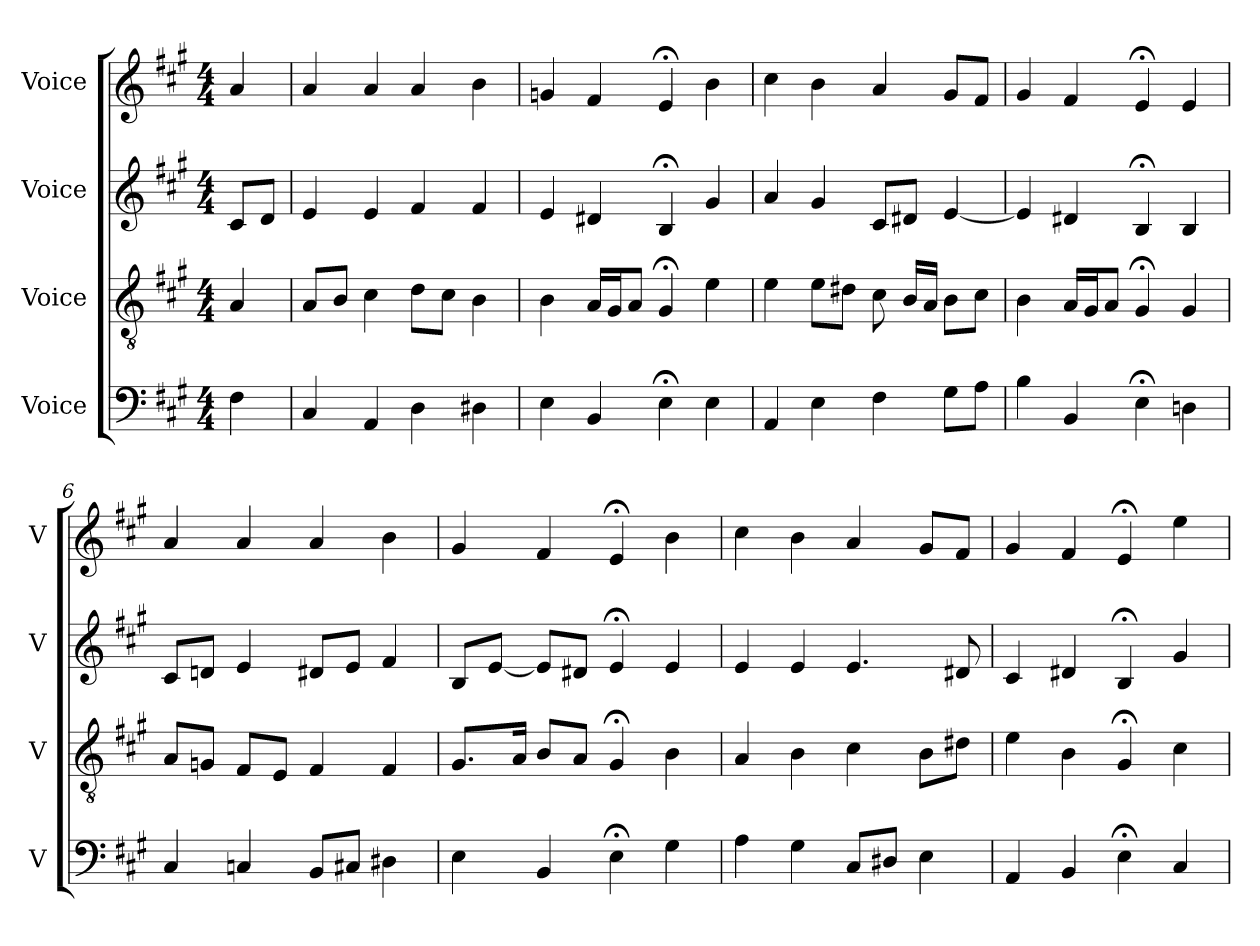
**kern	**kern	**kern	**kern
*part4	*part3	*part2	*part1
*staff4	*staff3	*staff2	*staff1
*I"Voice	*I"Voice	*I"Voice	*I"Voice
*I'V	*I'V	*I'V	*I'V
*clefF4	*clefGv2	*clefG2	*clefG2
*k[f#c#g#]	*k[f#c#g#]	*k[f#c#g#]	*k[f#c#g#]
*M4/4	*M4/4	*M4/4	*M4/4
=	=	=	=
4F#	4A	8c#L	4a
.	.	8dJ	.
=2	=2	=2	=2
4C#	8AL	4e	4a
.	8BJ	.	.
4AA	4c#	4e	4a
4D	8dL	4f#	4a
.	8c#J	.	.
4D#X	4B	4f#	4b
=3	=3	=3	=3
4E	4B	4e	4gn
4BB	16ALL	4d#X	4f#
.	16G#J	.	.
.	8AJ	.	.
4E;<	4G#;<	4B;<	4e;<
4E	4e	4g#	4b
=4	=4	=4	=4
4AA	4e	4a	4cc#
4E	8eL	4g#	4b
.	8d#XJ	.	.
4F#	8c#	8c#L	4a
.	16BLL	8d#XJ	.
.	16AJJ	.	.
8G#L	8BL	[4e	8g#L
8AJ	8c#J	.	8f#J
=5	=5	=5	=5
4B	4B	4e]	4g#
4BB	16ALL	4d#X	4f#
.	16G#J	.	.
.	8AJ	.	.
4E;<	4G#;<	4B;<	4e;<
4Dn	4G#	4B	4e
=6	=6	=6	=6
4C#	8AL	8c#L	4a
.	8GnJ	8dnJ	.
4Cn	8F#L	4e	4a
.	8EJ	.	.
8BBL	4F#	8d#XL	4a
8C#XJ	.	8eJ	.
4D#X	4F#	4f#	4b
=7	=7	=7	=7
4E	8.G#L	8BL	4g#
.	.	[8eJ	.
.	16AJk	.	.
4BB	8BL	8eL]	4f#
.	8AJ	8d#XJ	.
4E;<	4G#;<	4e;<	4e;<
4G#	4B	4e	4b
=8	=8	=8	=8
4A	4A	4e	4cc#
4G#	4B	4e	4b
8C#L	4c#	4.e	4a
8D#XJ	.	.	.
4E	8BL	.	8g#L
.	8d#XJ	8d#X	8f#J
=9	=9	=9	=9
4AA	4e	4c#	4g#
4BB	4B	4d#X	4f#
4E;<	4G#;<	4B;<	4e;<
4C#	4c#	4g#	4ee
=	=	=	=
*-	*-	*-	*-
